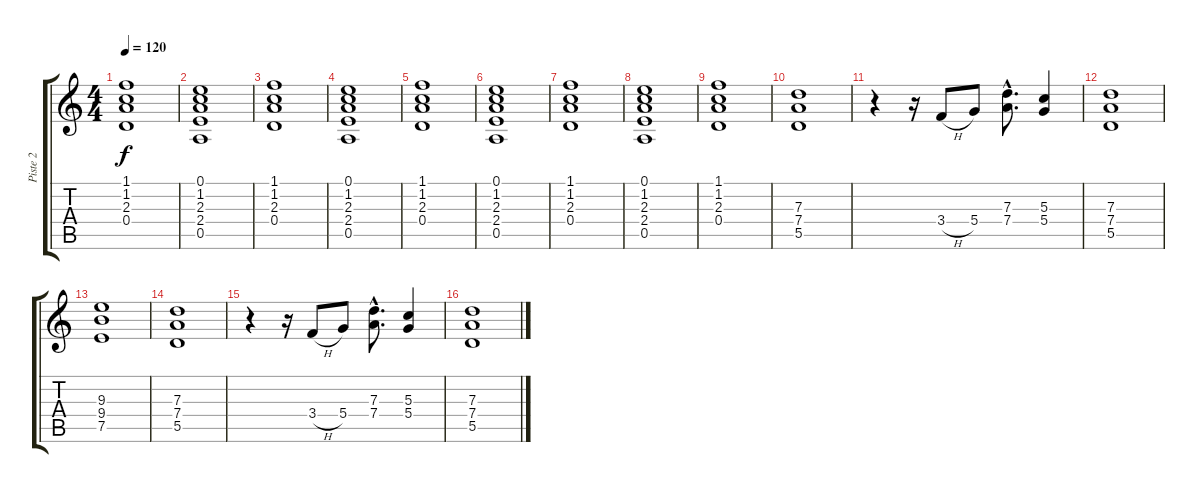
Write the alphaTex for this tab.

\track ("Piste 2" "Piste 2") {instrument electricguitarclean}
\staff {score tabs}
\tuning (E4 B3 G3 D3 A2 E2) {hide}
\ts (4 4)
\tempo 120
\clef g2
\ks c
(1.1 1.2 2.3 0.4).1{dy f} |
(0.1 1.2 2.3 2.4 0.5).1 |
(1.1 1.2 2.3 0.4).1 |
(0.1 1.2 2.3 2.4 0.5).1 |
(1.1 1.2 2.3 0.4).1 |
(0.1 1.2 2.3 2.4 0.5).1 |
(1.1 1.2 2.3 0.4).1 |
(0.1 1.2 2.3 2.4 0.5).1 |
(1.1 1.2 2.3 0.4).1 |
(7.3 7.4 5.5).1{instrument distortionguitar} |
r.4 r.16 3.4{h}.8 5.4.8 (7.3{hac} 7.4{hac}).8{d} (5.3 5.4).4 |
(7.3 7.4 5.5).1 |
(9.3 9.4 7.5).1 |
(7.3 7.4 5.5).1 |
r.4 r.16 3.4{h}.8 5.4.8 (7.3{hac} 7.4{hac}).8{d} (5.3 5.4).4 |
(7.3 7.4 5.5).1
